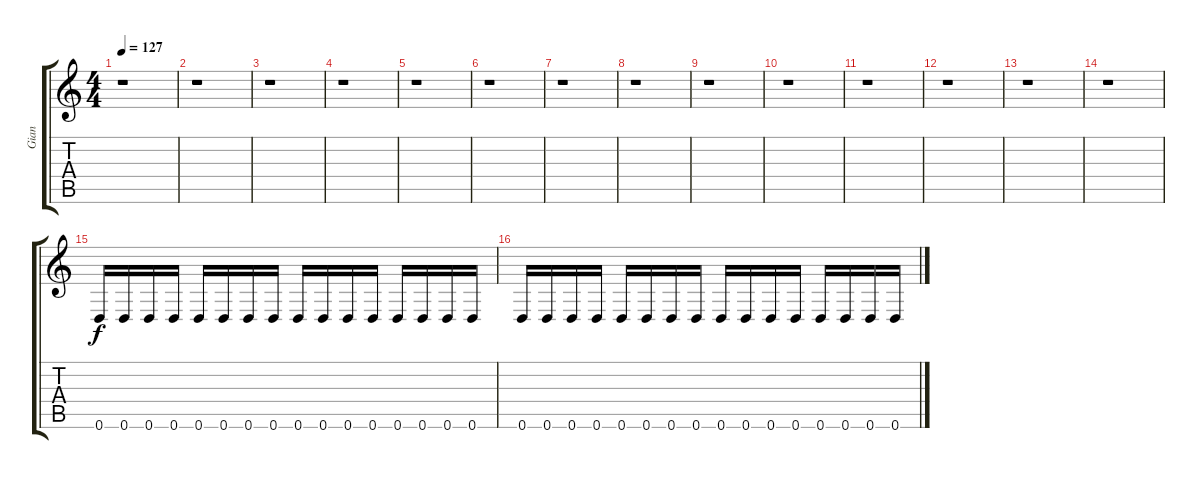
\track ("Gian" "Gian") {instrument distortionguitar}
\staff {score tabs}
\tuning (E4 B3 G3 D3 A2 D2) {hide}
\ts (4 4)
\tempo 127
\clef g2
\ks c
r.1{dy f} |
r.1 |
r.1 |
r.1 |
r.1 |
r.1 |
r.1 |
r.1 |
r.1 |
r.1 |
r.1 |
r.1 |
r.1 |
r.1 |
0.6.16 0.6.16 0.6.16 0.6.16 0.6.16 0.6.16 0.6.16 0.6.16 0.6.16 0.6.16 0.6.16 0.6.16 0.6.16 0.6.16 0.6.16 0.6.16 |
0.6.16 0.6.16 0.6.16 0.6.16 0.6.16 0.6.16 0.6.16 0.6.16 0.6.16 0.6.16 0.6.16 0.6.16 0.6.16 0.6.16 0.6.16 0.6.16
